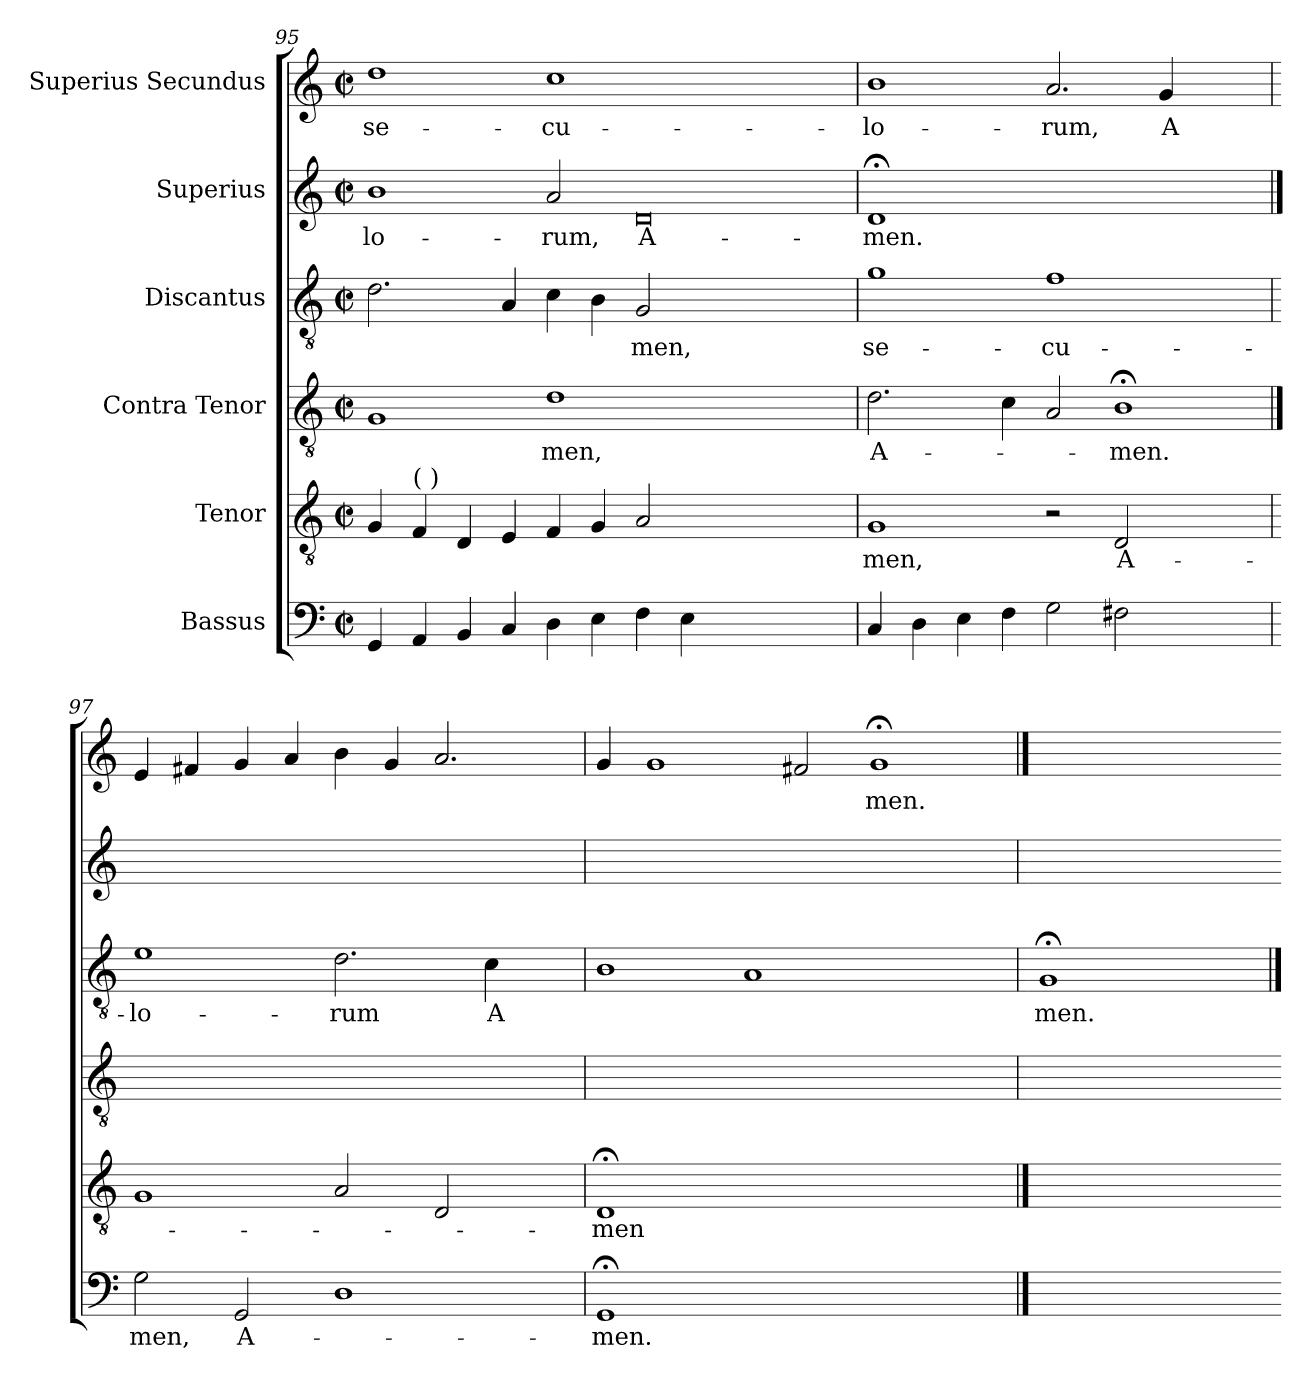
**kern	**text	**kern	**text	**kern	**text	**kern	**text	**kern	**text	**kern	**text
*part6	*part6	*part5	*part5	*part4	*part4	*part3	*part3	*part2	*part2	*part1	*part1
*staff6	*staff6	*staff5	*staff5	*staff4	*staff4	*staff3	*staff3	*staff2	*staff2	*staff1	*staff1
*I"Bassus	*	*I"Tenor	*	*I"Contra Tenor	*	*I"Discantus	*	*I"Superius	*	*I"Superius Secundus	*
!!LO:LB:g=z
*clefF4	*	*clefGv2	*	*clefGv2	*	*clefGv2	*	*clefG2	*	*clefG2	*
*k[]	*	*k[]	*	*k[]	*	*k[]	*	*k[]	*	*k[]	*
*C:	*	*C:	*	*C:	*	*C:	*	*C:	*	*C:	*
*M4/2	*	*M4/2	*	*M4/2	*	*M4/2	*	*M4/2	*	*M4/2	*
*met(c|)	*	*met(c|)	*	*met(c|)	*	*met(c|)	*	*met(c|)	*	*met(c|)	*
=95	=95	=95	=95	=95	=95	=95	=95	=95	=95	=95	=95
!	!	!	!	!	!	!	!	!	!LO:LY:b	!	!LO:LY:b
4GG	.	4G	.	1G	.	2.d	.	1b	-lo-	1dd	se-
!	!	!LO:TX:a:t=(  )	!	!	!	!	!	!	!	!	!
4AA	.	4F	.	.	.	.	.	.	.	.	.
4BB	.	4D	.	.	.	.	.	.	.	.	.
4C	.	4E	.	.	.	4A	.	.	.	.	.
!	!	!	!	!	!LO:LY:b	!	!	!	!LO:LY:b	!	!LO:LY:b
4D	.	4F	.	1d	men,	4c	.	2a	-rum,	1cc	-cu-
4E	.	4G	.	.	.	4B	.	.	.	.	.
!	!	!	!	!	!	!	!LO:LY:b	!	!LO:LY:b	!	!
4F	.	2A	.	.	.	2G	men,	0d	A-	.	.
4E	.	.	.	.	.	.	.	.	.	.	.
1.ryy	.	1.ryy	.	1.ryy	.	1.ryy	.	.	.	1.ryy	.
=96	=96	=96	=96	=96	=96	=96	=96	=96	=96	=96	=96
!	!	!	!LO:LY:b	!	!LO:LY:b	!	!LO:LY:b	!	!LO:LY:b	!	!LO:LY:b
4C	.	1G	men,	2.d	A-	1g	se-	1d;<	-men.	1b	-lo-
4D	.	.	.	.	.	.	.	.	.	.	.
4E	.	.	.	.	.	.	.	.	.	.	.
4F	.	.	.	4c	.	.	.	.	.	.	.
!	!	!	!	!	!	!	!LO:LY:b	!	!	!	!LO:LY:b
2G	.	2r	.	2A	.	1f	-cu-	1.ryy	.	2.a	-rum,
!	!	!	!LO:LY:b	!	!LO:LY:b	!	!	!	!	!	!
2F#X	.	2D	A-	1B;<	-men.	.	.	.	.	.	.
!	!	!	!	!	!	!	!	!	!	!	!LO:LY:b
.	.	.	.	.	.	.	.	.	.	4g	A
2ryy	.	2ryy	.	.	.	2ryy	.	.	.	2ryy	.
=97	=97	=97	=97	==97	=97	=97	=97	==97	=97	=97	=97
!	!LO:LY:b	!	!	!	!	!	!LO:LY:b	!	!	!	!
2G	men,	1G	.	0ryy	.	1e	-lo-	0ryy	.	4e	.
.	.	.	.	.	.	.	.	.	.	4f#X	.
!	!LO:LY:b	!	!	!	!	!	!	!	!	!	!
2GG	A-	.	.	.	.	.	.	.	.	4g	.
.	.	.	.	.	.	.	.	.	.	4a	.
!	!	!	!	!	!	!	!LO:LY:b	!	!	!	!
1D	.	2A	.	.	.	2.d	-rum	.	.	4b	.
.	.	.	.	.	.	.	.	.	.	4g	.
.	.	2D	.	.	.	.	.	.	.	2.a	.
!	!	!	!	!	!	!	!LO:LY:b	!	!	!	!
.	.	.	.	.	.	4c	A	.	.	.	.
4ryy	.	4ryy	.	4ryy	.	4ryy	.	4ryy	.	.	.
=98	=98	=98	=98	=98	=98	=98	=98	=98	=98	=98	=98
!	!LO:LY:b	!	!LO:LY:b	!	!	!	!	!	!	!	!
1GG;<	-men.	1D;<	-men	0ryy	.	1B	.	0ryy	.	4g	.
.	.	.	.	.	.	.	.	.	.	1g	.
1..ryy	.	1..ryy	.	.	.	1A	.	.	.	.	.
.	.	.	.	.	.	.	.	.	.	2f#X	.
!	!	!	!	!	!	!	!	!	!	!	!LO:LY:b
.	.	.	.	.	.	.	.	.	.	1g;<	men.
.	.	.	.	2.ryy	.	2.ryy	.	2.ryy	.	.	.
==	==	==	==	=	==	=	==	=	==	==	==
!	!	!	!	!	!	!	!LO:LY:b	!	!	!	!
0ryy	.	0ryy	.	0ryy	.	1G;<	men.	0ryy	.	0ryy	.
.	.	.	.	.	.	1ryy	.	.	.	.	.
=	=	=	=	=	=	==	=	=	=	=	=
*-	*-	*-	*-	*-	*-	*-	*-	*-	*-	*-	*-
